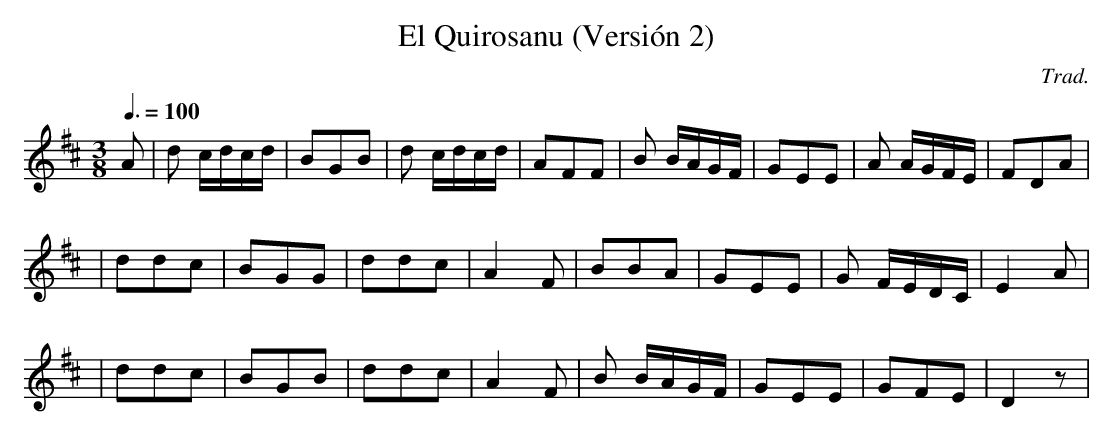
X:1
T:El Quirosanu (Versión 2)
C:Trad.
M:3/8
L:1/8
Q:3/8=100
K:D
A|d c/d/c/d/|BGB|d c/d/c/d/|AFF|B B/A/G/F/|GEE|A A/G/F/E/|FDA|
|ddc|BGG|ddc|A2 F|BBA|GEE|G F/E/D/C/|E2 A|
|ddc|BGB|ddc|A2 F|B B/A/G/F/|GEE|GFE|D2 z|
